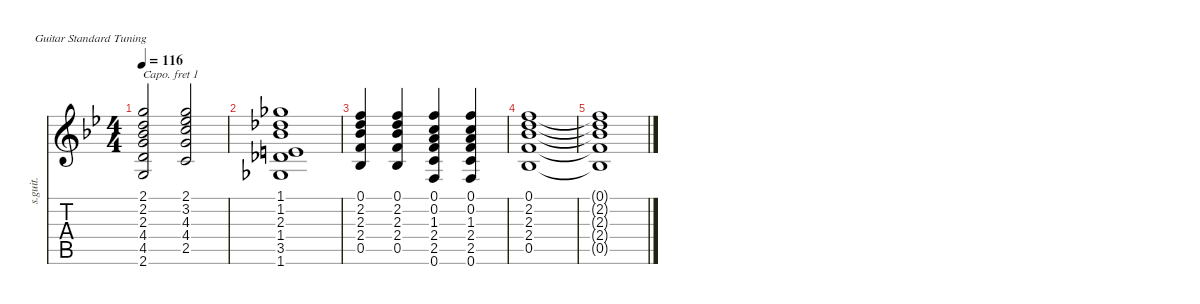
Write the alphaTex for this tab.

\defaultSystemsLayout 4
\hideDynamics
\bracketExtendMode nobrackets
\otherSystemsTrackNameOrientation horizontal
\track ("Steel Guitar" "s.guit.") {mute instrument acousticguitarsteel}
\staff {score tabs}
\capo 1
\tuning (E4 B3 G3 D3 A2 E2)
\ts (4 4)
\tempo 116
\clef g2
\ks bb
(2.6{acc forcenatural} 4.5{acc forcenatural} 4.4{acc forcenatural} 2.3{acc b} 2.2{acc forcenatural} 2.1{acc forcenatural}).2{dy mf beam Up} (2.5{acc forcenatural} 4.4{acc forcenatural} 4.3{acc forcenatural} 3.2{acc b} 2.1{acc forcenatural}).2{beam Up} |
(1.6{acc b} 3.5{acc b} 1.4{acc forcenatural} 2.3{acc b} 1.2{acc b} 1.1{acc b}).1{beam Up} |
(0.5{acc b} 2.4{acc forcenatural} 2.3{acc b} 2.2{acc forcenatural} 0.1{acc forcenatural}).4{beam Up} (0.5{acc b} 2.4{acc forcenatural} 2.3{acc b} 2.2{acc forcenatural} 0.1{acc forcenatural}).4{beam Up} (0.6{acc forcenatural} 2.5{acc forcenatural} 2.4{acc forcenatural} 1.3{acc forcenatural} 0.2{acc forcenatural} 0.1{acc forcenatural}).4{beam Up} (0.6{acc forcenatural} 2.5{acc forcenatural} 2.4{acc forcenatural} 1.3{acc forcenatural} 0.2{acc forcenatural} 0.1{acc forcenatural}).4{beam Up} |
(0.5{acc b} 2.4{acc forcenatural} 2.3{acc b} 2.2{acc forcenatural} 0.1{acc forcenatural}).1{beam Up} |
(0.5{t acc b} 2.4{t acc forcenatural} 2.3{t acc b} 2.2{t acc forcenatural} 0.1{t acc forcenatural}).1{beam Up}
